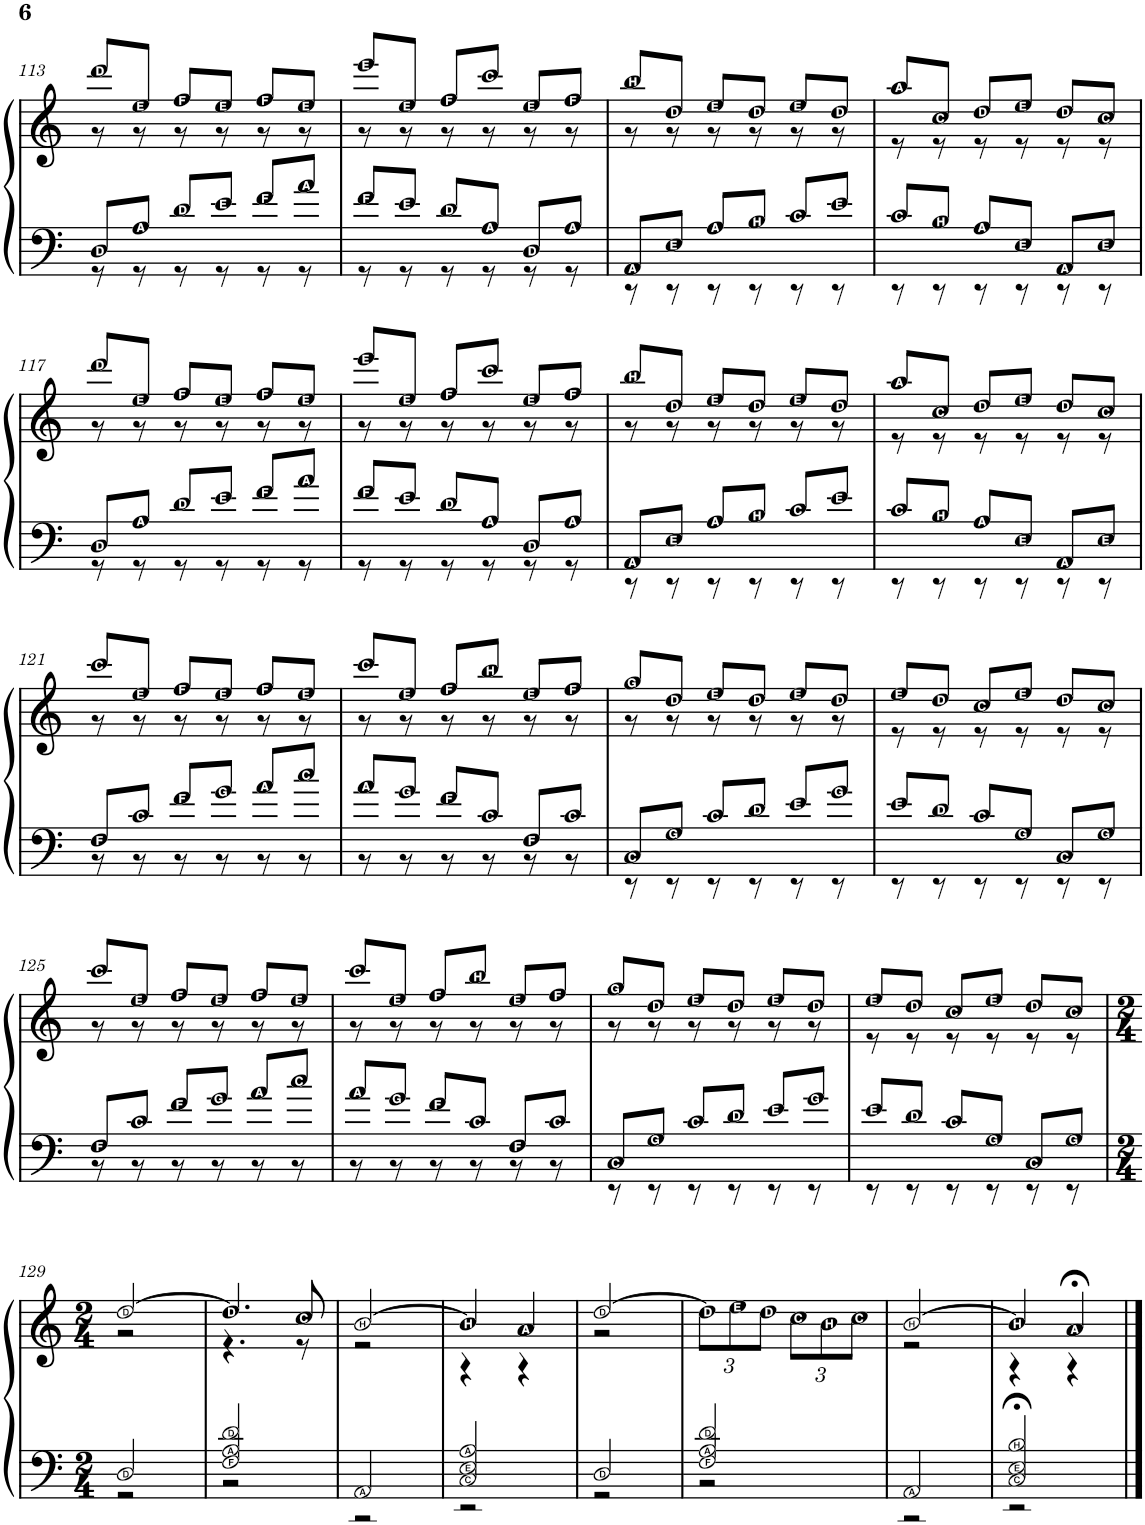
**kern	**kern
*part1	*part1
*staff2	*staff1
*I"Piyano	*
!!LO:PB:g=z
*clefF4	*clefG2
*k[]	*k[]
*M3/4	*M3/4
=113	=113
*^	*^
8D/L	8r	8ddd/L	8r
8A/J	8r	8ee/J	8r
8d/L	8r	8ff/L	8r
8e/J	8r	8ee/J	8r
8f/L	8r	8ff/L	8r
8a/J	8r	8ee/J	8r
=114	=114	=114	=114
8f/L	8r	8eee/L	8r
8e/J	8r	8ee/J	8r
8d/L	8r	8ff/L	8r
8A/J	8r	8ccc/J	8r
8D/L	8r	8ee/L	8r
8A/J	8r	8ff/J	8r
=115	=115	=115	=115
8AA/L	8r	8bb/L	8r
8E/J	8r	8dd/J	8r
8A/L	8r	8ee/L	8r
8B/J	8r	8dd/J	8r
8c/L	8r	8ee/L	8r
8e/J	8r	8dd/J	8r
=116	=116	=116	=116
8c/L	8r	8aa/L	8r
8B/J	8r	8cc/J	8r
8A/L	8r	8dd/L	8r
8E/J	8r	8ee/J	8r
8AA/L	8r	8dd/L	8r
8E/J	8r	8cc/J	8r
!!LO:LB:g=z	!!
=117	=117	=117	=117
8D/L	8r	8ddd/L	8r
8A/J	8r	8ee/J	8r
8d/L	8r	8ff/L	8r
8e/J	8r	8ee/J	8r
8f/L	8r	8ff/L	8r
8a/J	8r	8ee/J	8r
=118	=118	=118	=118
8f/L	8r	8eee/L	8r
8e/J	8r	8ee/J	8r
8d/L	8r	8ff/L	8r
8A/J	8r	8ccc/J	8r
8D/L	8r	8ee/L	8r
8A/J	8r	8ff/J	8r
=119	=119	=119	=119
8AA/L	8r	8bb/L	8r
8E/J	8r	8dd/J	8r
8A/L	8r	8ee/L	8r
8B/J	8r	8dd/J	8r
8c/L	8r	8ee/L	8r
8e/J	8r	8dd/J	8r
=120	=120	=120	=120
8c/L	8r	8aa/L	8r
8B/J	8r	8cc/J	8r
8A/L	8r	8dd/L	8r
8E/J	8r	8ee/J	8r
8AA/L	8r	8dd/L	8r
8E/J	8r	8cc/J	8r
!!LO:LB:g=z	!!
=121	=121	=121	=121
8F/L	8r	8ccc/L	8r
8c/J	8r	8ee/J	8r
8f/L	8r	8ff/L	8r
8g/J	8r	8ee/J	8r
8a/L	8r	8ff/L	8r
8cc/J	8r	8ee/J	8r
=122	=122	=122	=122
8a/L	8r	8ccc/L	8r
8g/J	8r	8ee/J	8r
8f/L	8r	8ff/L	8r
8c/J	8r	8bb/J	8r
8F/L	8r	8ee/L	8r
8c/J	8r	8ff/J	8r
=123	=123	=123	=123
8C/L	8r	8gg/L	8r
8G/J	8r	8dd/J	8r
8c/L	8r	8ee/L	8r
8d/J	8r	8dd/J	8r
8e/L	8r	8ee/L	8r
8g/J	8r	8dd/J	8r
=124	=124	=124	=124
8e/L	8r	8ee/L	8r
8d/J	8r	8dd/J	8r
8c/L	8r	8cc/L	8r
8G/J	8r	8ee/J	8r
8C/L	8r	8dd/L	8r
8G/J	8r	8cc/J	8r
!!LO:LB:g=z	!!
=125	=125	=125	=125
8F/L	8r	8ccc/L	8r
8c/J	8r	8ee/J	8r
8f/L	8r	8ff/L	8r
8g/J	8r	8ee/J	8r
8a/L	8r	8ff/L	8r
8cc/J	8r	8ee/J	8r
=126	=126	=126	=126
8a/L	8r	8ccc/L	8r
8g/J	8r	8ee/J	8r
8f/L	8r	8ff/L	8r
8c/J	8r	8bb/J	8r
8F/L	8r	8ee/L	8r
8c/J	8r	8ff/J	8r
=127	=127	=127	=127
8C/L	8r	8gg/L	8r
8G/J	8r	8dd/J	8r
8c/L	8r	8ee/L	8r
8d/J	8r	8dd/J	8r
8e/L	8r	8ee/L	8r
8g/J	8r	8dd/J	8r
=128	=128	=128	=128
8e/L	8r	8ee/L	8r
8d/J	8r	8dd/J	8r
8c/L	8r	8cc/L	8r
8G/J	8r	8ee/J	8r
8C/L	8r	8dd/L	8r
8G/J	8r	8cc/J	8r
!!LO:LB:g=z	!!
=129	=129	=129	=129
*M2/4	*	*M2/4	*
2D/	2r	[2dd/	2r
=130	=130	=130	=130
2F/ 2A/ 2d/	2r	4.dd/]	4.r
.	.	8cc/	8r
=131	=131	=131	=131
2AA/	2r	[2b/	2r
=132	=132	=132	=132
2C/ 2E/ 2A/	2r	4b/]	4r
.	.	4a/	4r
=133	=133	=133	=133
2D/	2r	[2dd/	2r
*	*	*v	*v
=134	=134	=134
*	*	*Xbrackettup
2F/ 2A/ 2d/	2r	12dd\L]
.	.	12ee\
.	.	12dd\J
.	.	12cc\L
.	.	12b\
.	.	12cc\J
=135	=135	=135
*	*	*^
2AA/	2r	[2b/	2r
=136	=136	=136	=136
2C/;< 2E/;< 2B/;<	2r	4b/]	4r
.	.	4a;</	4r
*v	*v	*	*
*	*v	*v
==	==
*-	*-
